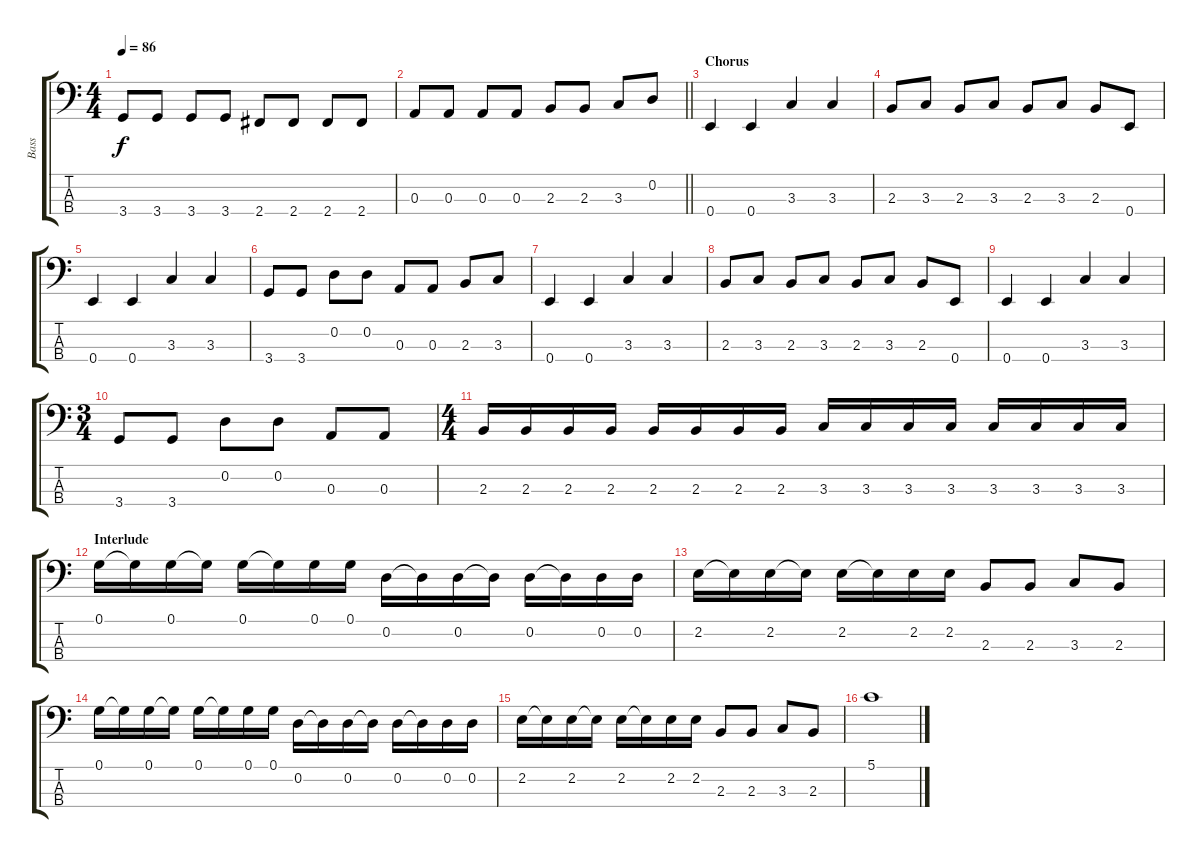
\track ("Bass" "Bass") {instrument electricbasspick}
\staff {score tabs}
\tuning (G2 D2 A1 E1) {hide}
\ts (4 4)
\tempo 86
\clef f4
\ks c
3.4.8{dy f} 3.4.8 3.4.8 3.4.8 2.4.8 2.4.8 2.4.8 2.4.8 |
\barLineRight lightlight
0.3.8 0.3.8 0.3.8 0.3.8 2.3.8 2.3.8 3.3.8 0.2.8 |
\section ("" "Chorus")
0.4.4 0.4.4 3.3.4 3.3.4 |
2.3.8 3.3.8 2.3.8 3.3.8 2.3.8 3.3.8 2.3.8 0.4.8 |
0.4.4 0.4.4 3.3.4 3.3.4 |
3.4.8 3.4.8 0.2.8 0.2.8 0.3.8 0.3.8 2.3.8 3.3.8 |
0.4.4 0.4.4 3.3.4 3.3.4 |
2.3.8 3.3.8 2.3.8 3.3.8 2.3.8 3.3.8 2.3.8 0.4.8 |
0.4.4 0.4.4 3.3.4 3.3.4 |
\ts (3 4)
3.4.8 3.4.8 0.2.8 0.2.8 0.3.8 0.3.8 |
\ts (4 4)
2.3.16 2.3.16 2.3.16 2.3.16 2.3.16 2.3.16 2.3.16 2.3.16 3.3.16 3.3.16 3.3.16 3.3.16 3.3.16 3.3.16 3.3.16 3.3.16 |
\section ("" "Interlude")
0.1.16 0.1{t}.16 0.1.16 0.1{t}.16 0.1.16 0.1{t}.16 0.1.16 0.1.16 0.2.16 0.2{t}.16 0.2.16 0.2{t}.16 0.2.16 0.2{t}.16 0.2.16 0.2.16 |
2.2.16 2.2{t}.16 2.2.16 2.2{t}.16 2.2.16 2.2{t}.16 2.2.16 2.2.16 2.3.8 2.3.8 3.3.8 2.3.8 |
0.1.16 0.1{t}.16 0.1.16 0.1{t}.16 0.1.16 0.1{t}.16 0.1.16 0.1.16 0.2.16 0.2{t}.16 0.2.16 0.2{t}.16 0.2.16 0.2{t}.16 0.2.16 0.2.16 |
2.2.16 2.2{t}.16 2.2.16 2.2{t}.16 2.2.16 2.2{t}.16 2.2.16 2.2.16 2.3.8 2.3.8 3.3.8 2.3.8 |
5.1.1
